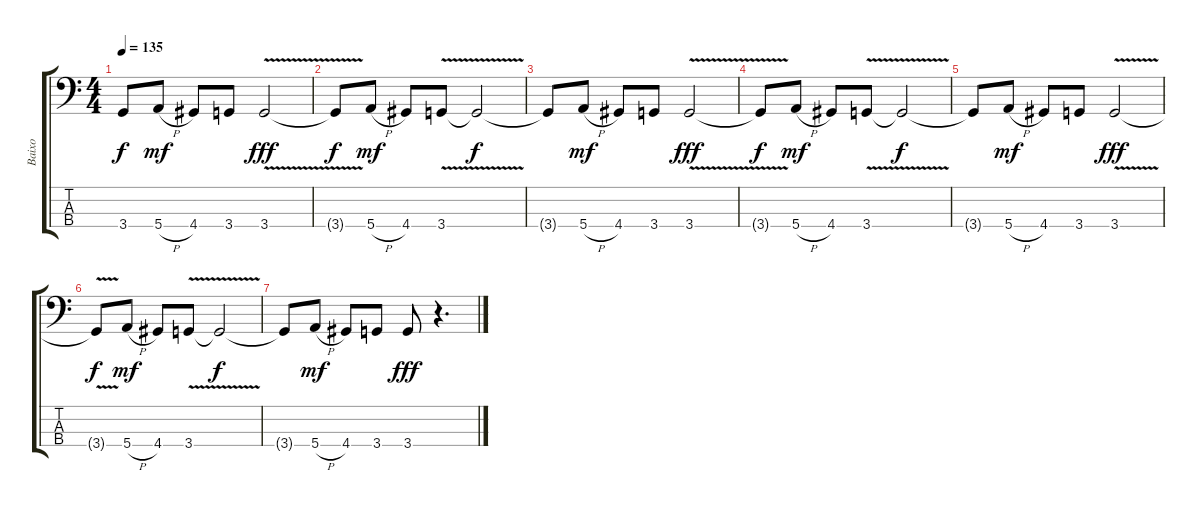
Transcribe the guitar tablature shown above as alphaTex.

\track ("Baixo" "Baixo") {instrument electricbasspick}
\staff {score tabs}
\tuning (G2 D2 A1 E1) {hide}
\ts (4 4)
\tempo 135
\clef f4
\ks c
3.4{t}.8{dy f} 5.4{h}.8{dy mf} 4.4.8 3.4.8 3.4{v}.2{dy fff} |
3.4{t}.8{dy f} 5.4{h}.8{dy mf} 4.4.8 3.4{v}.8 3.4{t}.2{dy f} |
3.4{t}.8 5.4{h}.8{dy mf} 4.4.8 3.4.8 3.4{v}.2{dy fff} |
3.4{t}.8{dy f} 5.4{h}.8{dy mf} 4.4.8 3.4{v}.8 3.4{t}.2{dy f} |
3.4{t}.8 5.4{h}.8{dy mf} 4.4.8 3.4.8 3.4{v}.2{dy fff} |
3.4{t}.8{dy f} 5.4{h}.8{dy mf} 4.4.8 3.4{v}.8 3.4{t}.2{dy f} |
3.4{t}.8 5.4{h}.8{dy mf} 4.4.8 3.4.8 3.4.8{dy fff} r.4{d}
